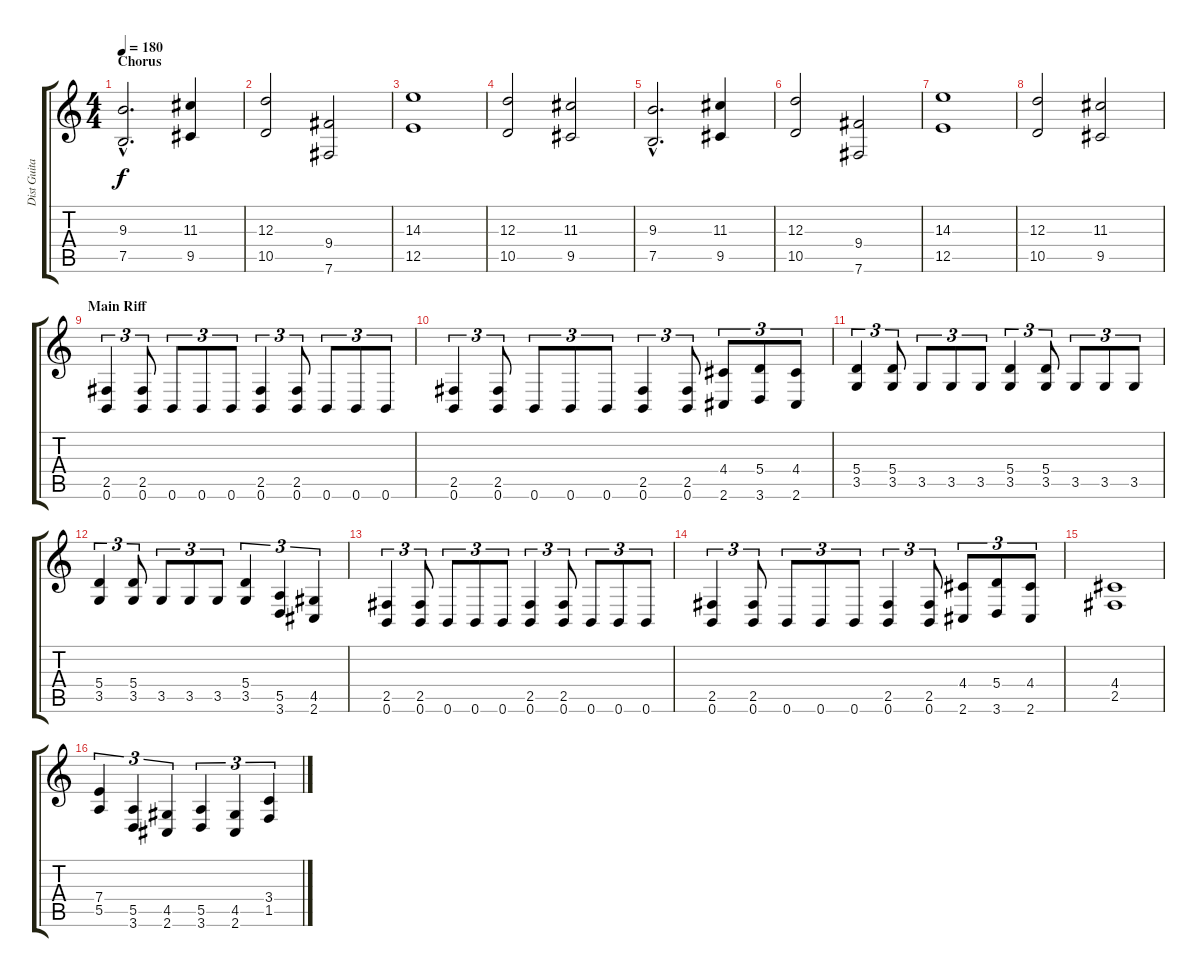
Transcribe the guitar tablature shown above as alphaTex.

\track ("Dist Guitar 1" "Dist Guita") {instrument distortionguitar}
\staff {score tabs}
\tuning (B3 Gb3 D3 A2 E2 B1) {hide}
\ts (4 4)
\section ("" "Chorus")
\tempo 180
\clef g2
\ks c
(9.3{hac} 7.5{hac}).2{d dy f} (11.3 9.5).4 |
(12.3 10.5).2 (9.4 7.6).2 |
(14.3 12.5).1 |
(12.3 10.5).2 (11.3 9.5).2 |
(9.3{hac} 7.5{hac}).2{d} (11.3 9.5).4 |
(12.3 10.5).2 (9.4 7.6).2 |
(14.3 12.5).1 |
(12.3 10.5).2 (11.3 9.5).2 |
\section ("" "Main Riff")
(2.5 0.6).4{tu (3 2)} (2.5 0.6).8{tu (3 2)} 0.6.8{tu (3 2)} 0.6.8{tu (3 2)} 0.6.8{tu (3 2)} (2.5 0.6).4{tu (3 2)} (2.5 0.6).8{tu (3 2)} 0.6.8{tu (3 2)} 0.6.8{tu (3 2)} 0.6.8{tu (3 2)} |
(2.5 0.6).4{tu (3 2)} (2.5 0.6).8{tu (3 2)} 0.6.8{tu (3 2)} 0.6.8{tu (3 2)} 0.6.8{tu (3 2)} (2.5 0.6).4{tu (3 2)} (2.5 0.6).8{tu (3 2)} (4.4 2.6).8{tu (3 2)} (5.4 3.6).8{tu (3 2)} (4.4 2.6).8{tu (3 2)} |
(5.4 3.5).4{tu (3 2)} (5.4 3.5).8{tu (3 2)} 3.5.8{tu (3 2)} 3.5.8{tu (3 2)} 3.5.8{tu (3 2)} (5.4 3.5).4{tu (3 2)} (5.4 3.5).8{tu (3 2)} 3.5.8{tu (3 2)} 3.5.8{tu (3 2)} 3.5.8{tu (3 2)} |
(5.4 3.5).4{tu (3 2)} (5.4 3.5).8{tu (3 2)} 3.5.8{tu (3 2)} 3.5.8{tu (3 2)} 3.5.8{tu (3 2)} (5.4 3.5).4{tu (3 2)} (5.5 3.6).4{tu (3 2)} (4.5 2.6).4{tu (3 2)} |
(2.5 0.6).4{tu (3 2)} (2.5 0.6).8{tu (3 2)} 0.6.8{tu (3 2)} 0.6.8{tu (3 2)} 0.6.8{tu (3 2)} (2.5 0.6).4{tu (3 2)} (2.5 0.6).8{tu (3 2)} 0.6.8{tu (3 2)} 0.6.8{tu (3 2)} 0.6.8{tu (3 2)} |
(2.5 0.6).4{tu (3 2)} (2.5 0.6).8{tu (3 2)} 0.6.8{tu (3 2)} 0.6.8{tu (3 2)} 0.6.8{tu (3 2)} (2.5 0.6).4{tu (3 2)} (2.5 0.6).8{tu (3 2)} (4.4 2.6).8{tu (3 2)} (5.4 3.6).8{tu (3 2)} (4.4 2.6).8{tu (3 2)} |
(4.4 2.5).1 |
(7.4 5.5).4{tu (3 2)} (5.5 3.6).4{tu (3 2)} (4.5 2.6).4{tu (3 2)} (5.5 3.6).4{tu (3 2)} (4.5 2.6).4{tu (3 2)} (3.4 1.5).4{tu (3 2)}
